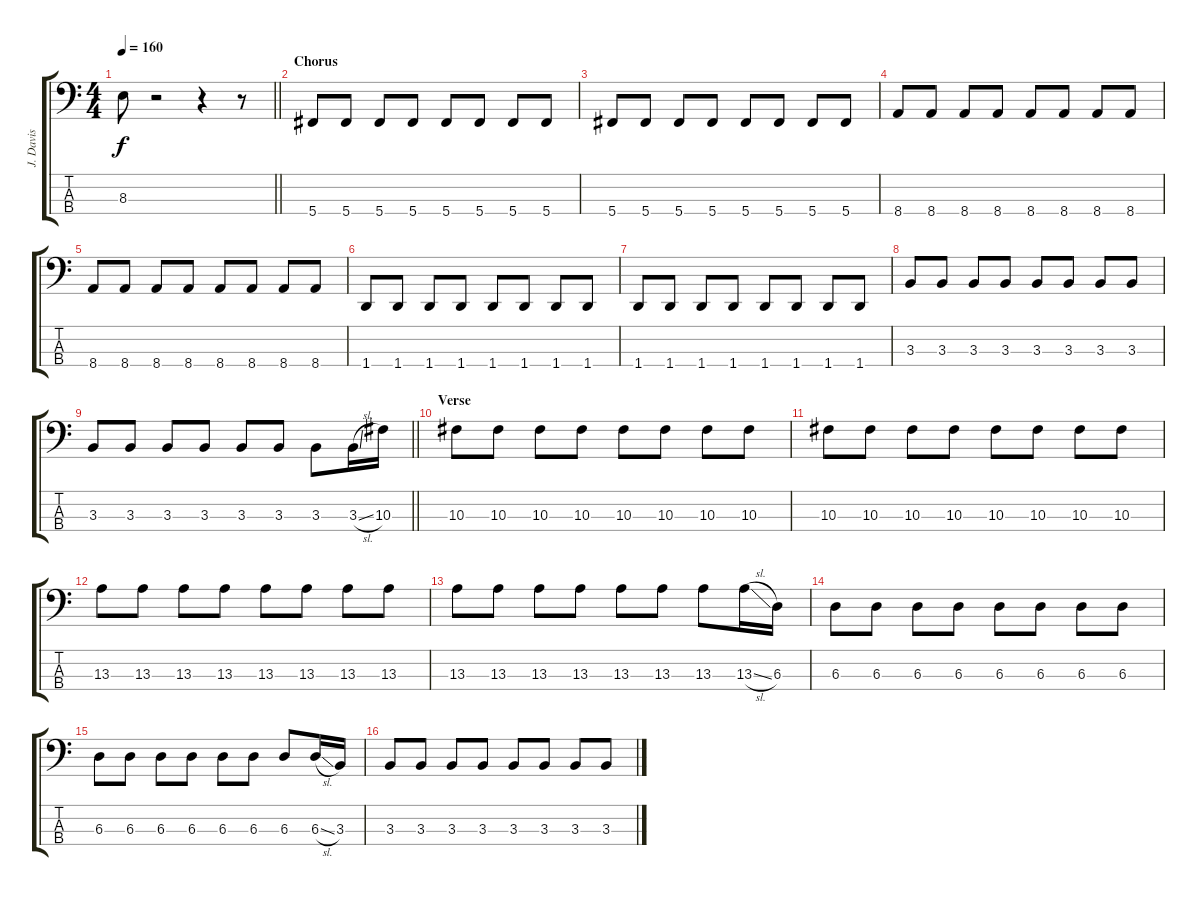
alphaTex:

\track ("J. Davis" "J. Davis") {instrument electricbasspick}
\staff {score tabs}
\tuning (Gb2 Db2 Ab1 Db1) {hide}
\ts (4 4)
\tempo 160
\clef f4
\barLineRight lightlight
\ks c
8.3.8{dy f} r.2 r.4 r.8 |
\section ("" "Chorus")
5.4.8 5.4.8 5.4.8 5.4.8 5.4.8 5.4.8 5.4.8 5.4.8 |
5.4.8 5.4.8 5.4.8 5.4.8 5.4.8 5.4.8 5.4.8 5.4.8 |
8.4.8 8.4.8 8.4.8 8.4.8 8.4.8 8.4.8 8.4.8 8.4.8 |
8.4.8 8.4.8 8.4.8 8.4.8 8.4.8 8.4.8 8.4.8 8.4.8 |
1.4.8 1.4.8 1.4.8 1.4.8 1.4.8 1.4.8 1.4.8 1.4.8 |
1.4.8 1.4.8 1.4.8 1.4.8 1.4.8 1.4.8 1.4.8 1.4.8 |
3.3.8 3.3.8 3.3.8 3.3.8 3.3.8 3.3.8 3.3.8 3.3.8 |
\barLineRight lightlight
3.3.8 3.3.8 3.3.8 3.3.8 3.3.8 3.3.8 3.3.8 3.3{sl}.16 10.3.16 |
\section ("" "Verse")
10.3.8 10.3.8 10.3.8 10.3.8 10.3.8 10.3.8 10.3.8 10.3.8 |
10.3.8 10.3.8 10.3.8 10.3.8 10.3.8 10.3.8 10.3.8 10.3.8 |
13.3.8 13.3.8 13.3.8 13.3.8 13.3.8 13.3.8 13.3.8 13.3.8 |
13.3.8 13.3.8 13.3.8 13.3.8 13.3.8 13.3.8 13.3.8 13.3{sl}.16 6.3.16 |
6.3.8 6.3.8 6.3.8 6.3.8 6.3.8 6.3.8 6.3.8 6.3.8 |
6.3.8 6.3.8 6.3.8 6.3.8 6.3.8 6.3.8 6.3.8 6.3{sl}.16 3.3.16 |
3.3.8 3.3.8 3.3.8 3.3.8 3.3.8 3.3.8 3.3.8 3.3.8
